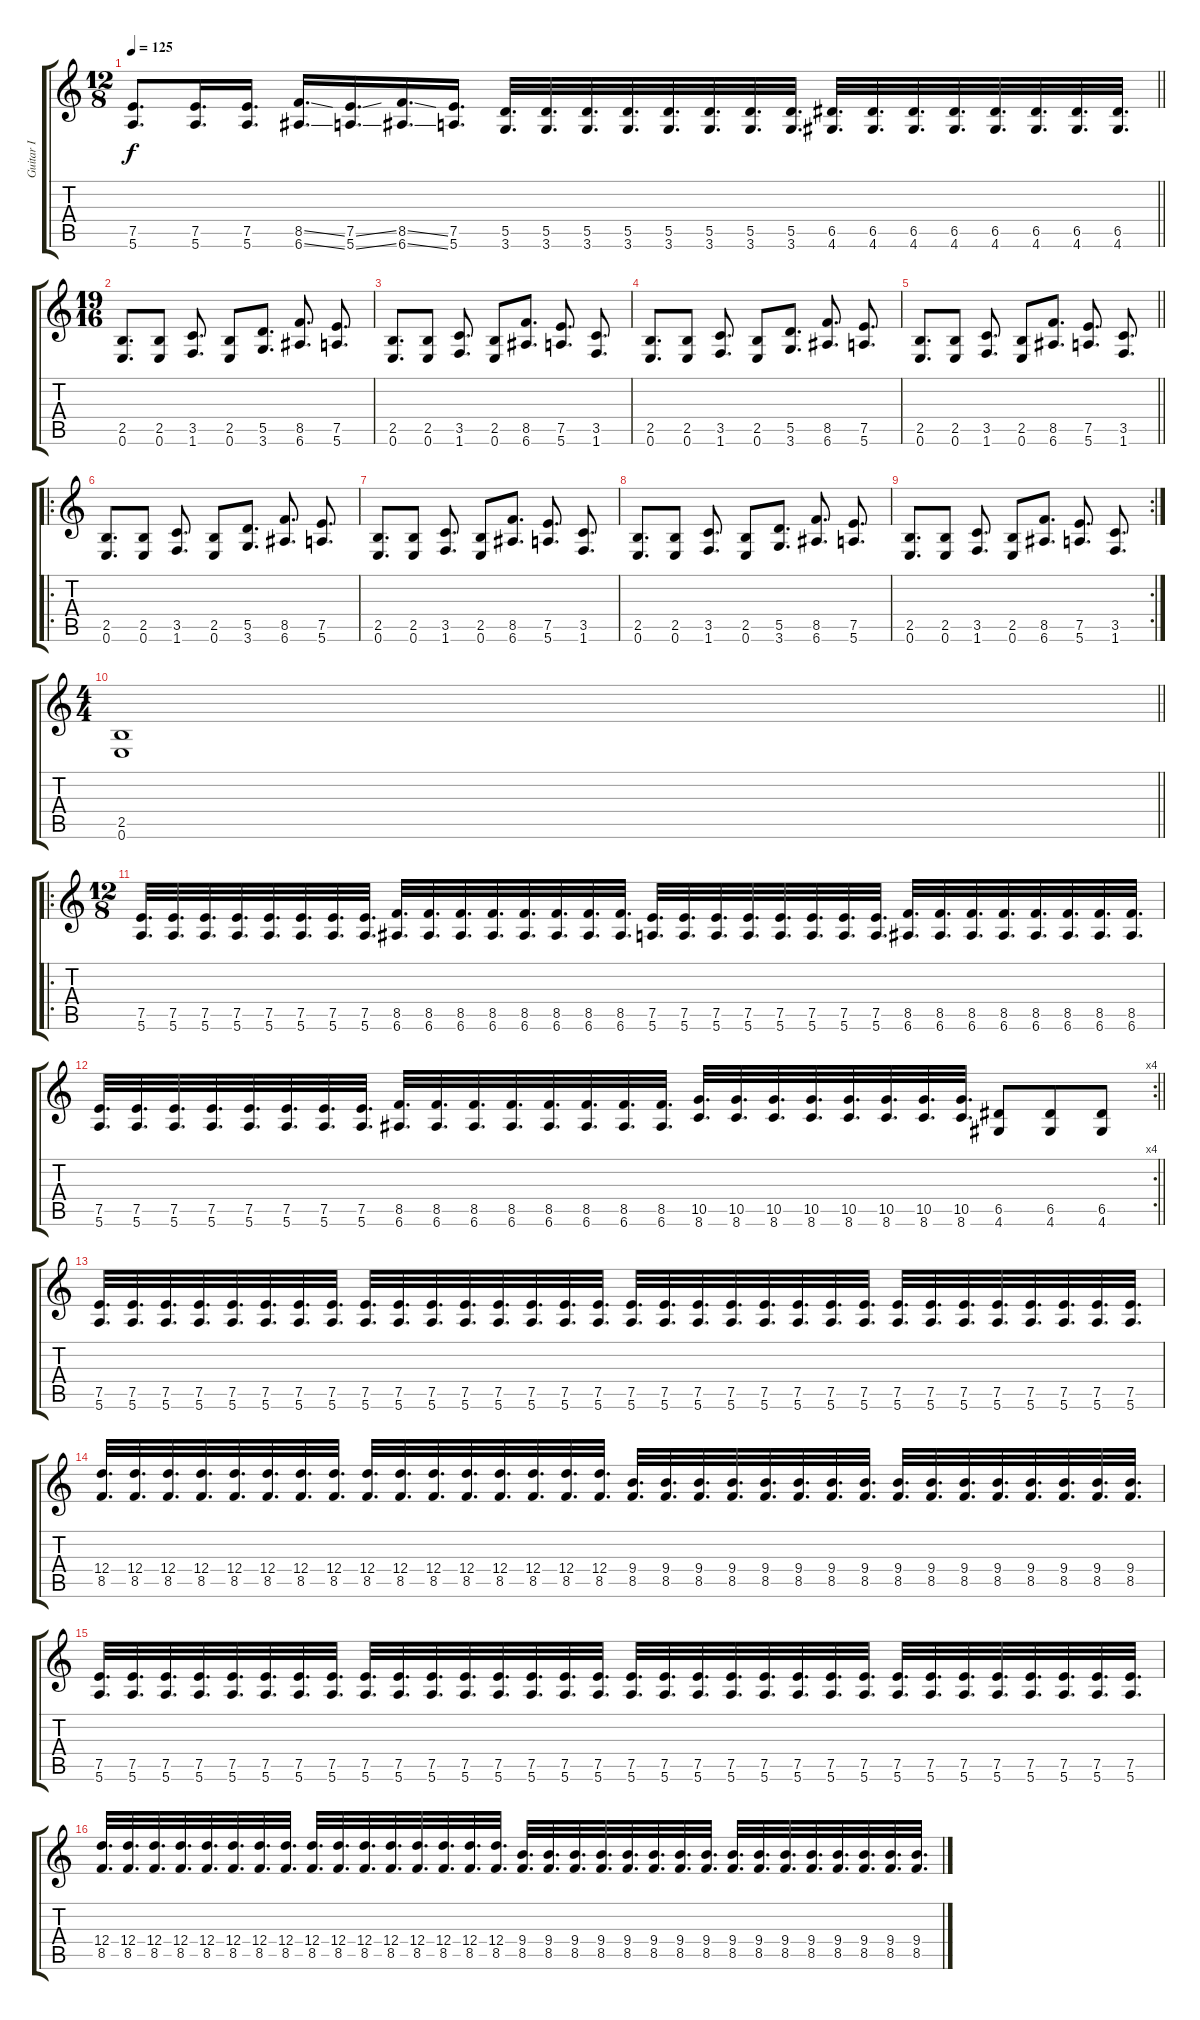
\track ("Guitar I" "Guitar I") {instrument distortionguitar}
\staff {score tabs}
\tuning (E4 B3 G3 D3 A2 E2) {hide}
\ts (12 8)
\tempo 125
\clef g2
\barLineRight lightlight
\ks c
(7.5 5.6).8{d dy f} (7.5 5.6).16{d} (7.5 5.6).16{d} (8.5{ss} 6.6{ss}).16{d} (7.5{ss} 5.6{ss}).16{d} (8.5{ss} 6.6{ss}).16{d} (7.5 5.6).16{d} (5.5 3.6).32{d} (5.5 3.6).32{d} (5.5 3.6).32{d} (5.5 3.6).32{d} (5.5 3.6).32{d} (5.5 3.6).32{d} (5.5 3.6).32{d} (5.5 3.6).32{d} (6.5 4.6).32{d} (6.5 4.6).32{d} (6.5 4.6).32{d} (6.5 4.6).32{d} (6.5 4.6).32{d} (6.5 4.6).32{d} (6.5 4.6).32{d} (6.5 4.6).32{d} |
\ts (19 16)
(2.5 0.6).8{d} (2.5 0.6).8 (3.5 1.6).8{d} (2.5 0.6).8 (5.5 3.6).8{d} (8.5 6.6).8{d} (7.5 5.6).8{d} |
(2.5 0.6).8{d} (2.5 0.6).8 (3.5 1.6).8{d} (2.5 0.6).8 (8.5 6.6).8{d} (7.5 5.6).8{d} (3.5 1.6).8{d} |
(2.5 0.6).8{d} (2.5 0.6).8 (3.5 1.6).8{d} (2.5 0.6).8 (5.5 3.6).8{d} (8.5 6.6).8{d} (7.5 5.6).8{d} |
\barLineRight lightlight
(2.5 0.6).8{d} (2.5 0.6).8 (3.5 1.6).8{d} (2.5 0.6).8 (8.5 6.6).8{d} (7.5 5.6).8{d} (3.5 1.6).8{d} |
\ro
(2.5 0.6).8{d} (2.5 0.6).8 (3.5 1.6).8{d} (2.5 0.6).8 (5.5 3.6).8{d} (8.5 6.6).8{d} (7.5 5.6).8{d} |
(2.5 0.6).8{d} (2.5 0.6).8 (3.5 1.6).8{d} (2.5 0.6).8 (8.5 6.6).8{d} (7.5 5.6).8{d} (3.5 1.6).8{d} |
(2.5 0.6).8{d} (2.5 0.6).8 (3.5 1.6).8{d} (2.5 0.6).8 (5.5 3.6).8{d} (8.5 6.6).8{d} (7.5 5.6).8{d} |
\rc 2
(2.5 0.6).8{d} (2.5 0.6).8 (3.5 1.6).8{d} (2.5 0.6).8 (8.5 6.6).8{d} (7.5 5.6).8{d} (3.5 1.6).8{d} |
\ts (4 4)
\barLineRight lightlight
(2.5 0.6).1 |
\ro
\ts (12 8)
(7.5 5.6).32{d} (7.5 5.6).32{d} (7.5 5.6).32{d} (7.5 5.6).32{d} (7.5 5.6).32{d} (7.5 5.6).32{d} (7.5 5.6).32{d} (7.5 5.6).32{d} (8.5 6.6).32{d} (8.5 6.6).32{d} (8.5 6.6).32{d} (8.5 6.6).32{d} (8.5 6.6).32{d} (8.5 6.6).32{d} (8.5 6.6).32{d} (8.5 6.6).32{d} (7.5 5.6).32{d} (7.5 5.6).32{d} (7.5 5.6).32{d} (7.5 5.6).32{d} (7.5 5.6).32{d} (7.5 5.6).32{d} (7.5 5.6).32{d} (7.5 5.6).32{d} (8.5 6.6).32{d} (8.5 6.6).32{d} (8.5 6.6).32{d} (8.5 6.6).32{d} (8.5 6.6).32{d} (8.5 6.6).32{d} (8.5 6.6).32{d} (8.5 6.6).32{d} |
\rc 4
\barLineRight lightlight
(7.5 5.6).32{d} (7.5 5.6).32{d} (7.5 5.6).32{d} (7.5 5.6).32{d} (7.5 5.6).32{d} (7.5 5.6).32{d} (7.5 5.6).32{d} (7.5 5.6).32{d} (8.5 6.6).32{d} (8.5 6.6).32{d} (8.5 6.6).32{d} (8.5 6.6).32{d} (8.5 6.6).32{d} (8.5 6.6).32{d} (8.5 6.6).32{d} (8.5 6.6).32{d} (10.5 8.6).32{d} (10.5 8.6).32{d} (10.5 8.6).32{d} (10.5 8.6).32{d} (10.5 8.6).32{d} (10.5 8.6).32{d} (10.5 8.6).32{d} (10.5 8.6).32{d} (6.5 4.6).8 (6.5 4.6).8 (6.5 4.6).8 |
(7.5 5.6).32{d} (7.5 5.6).32{d} (7.5 5.6).32{d} (7.5 5.6).32{d} (7.5 5.6).32{d} (7.5 5.6).32{d} (7.5 5.6).32{d} (7.5 5.6).32{d} (7.5 5.6).32{d} (7.5 5.6).32{d} (7.5 5.6).32{d} (7.5 5.6).32{d} (7.5 5.6).32{d} (7.5 5.6).32{d} (7.5 5.6).32{d} (7.5 5.6).32{d} (7.5 5.6).32{d} (7.5 5.6).32{d} (7.5 5.6).32{d} (7.5 5.6).32{d} (7.5 5.6).32{d} (7.5 5.6).32{d} (7.5 5.6).32{d} (7.5 5.6).32{d} (7.5 5.6).32{d} (7.5 5.6).32{d} (7.5 5.6).32{d} (7.5 5.6).32{d} (7.5 5.6).32{d} (7.5 5.6).32{d} (7.5 5.6).32{d} (7.5 5.6).32{d} |
(12.4 8.5).32{d} (12.4 8.5).32{d} (12.4 8.5).32{d} (12.4 8.5).32{d} (12.4 8.5).32{d} (12.4 8.5).32{d} (12.4 8.5).32{d} (12.4 8.5).32{d} (12.4 8.5).32{d} (12.4 8.5).32{d} (12.4 8.5).32{d} (12.4 8.5).32{d} (12.4 8.5).32{d} (12.4 8.5).32{d} (12.4 8.5).32{d} (12.4 8.5).32{d} (9.4 8.5).32{d} (9.4 8.5).32{d} (9.4 8.5).32{d} (9.4 8.5).32{d} (9.4 8.5).32{d} (9.4 8.5).32{d} (9.4 8.5).32{d} (9.4 8.5).32{d} (9.4 8.5).32{d} (9.4 8.5).32{d} (9.4 8.5).32{d} (9.4 8.5).32{d} (9.4 8.5).32{d} (9.4 8.5).32{d} (9.4 8.5).32{d} (9.4 8.5).32{d} |
(7.5 5.6).32{d} (7.5 5.6).32{d} (7.5 5.6).32{d} (7.5 5.6).32{d} (7.5 5.6).32{d} (7.5 5.6).32{d} (7.5 5.6).32{d} (7.5 5.6).32{d} (7.5 5.6).32{d} (7.5 5.6).32{d} (7.5 5.6).32{d} (7.5 5.6).32{d} (7.5 5.6).32{d} (7.5 5.6).32{d} (7.5 5.6).32{d} (7.5 5.6).32{d} (7.5 5.6).32{d} (7.5 5.6).32{d} (7.5 5.6).32{d} (7.5 5.6).32{d} (7.5 5.6).32{d} (7.5 5.6).32{d} (7.5 5.6).32{d} (7.5 5.6).32{d} (7.5 5.6).32{d} (7.5 5.6).32{d} (7.5 5.6).32{d} (7.5 5.6).32{d} (7.5 5.6).32{d} (7.5 5.6).32{d} (7.5 5.6).32{d} (7.5 5.6).32{d} |
(12.4 8.5).32{d} (12.4 8.5).32{d} (12.4 8.5).32{d} (12.4 8.5).32{d} (12.4 8.5).32{d} (12.4 8.5).32{d} (12.4 8.5).32{d} (12.4 8.5).32{d} (12.4 8.5).32{d} (12.4 8.5).32{d} (12.4 8.5).32{d} (12.4 8.5).32{d} (12.4 8.5).32{d} (12.4 8.5).32{d} (12.4 8.5).32{d} (12.4 8.5).32{d} (9.4 8.5).32{d} (9.4 8.5).32{d} (9.4 8.5).32{d} (9.4 8.5).32{d} (9.4 8.5).32{d} (9.4 8.5).32{d} (9.4 8.5).32{d} (9.4 8.5).32{d} (9.4 8.5).32{d} (9.4 8.5).32{d} (9.4 8.5).32{d} (9.4 8.5).32{d} (9.4 8.5).32{d} (9.4 8.5).32{d} (9.4 8.5).32{d} (9.4 8.5).32{d}
